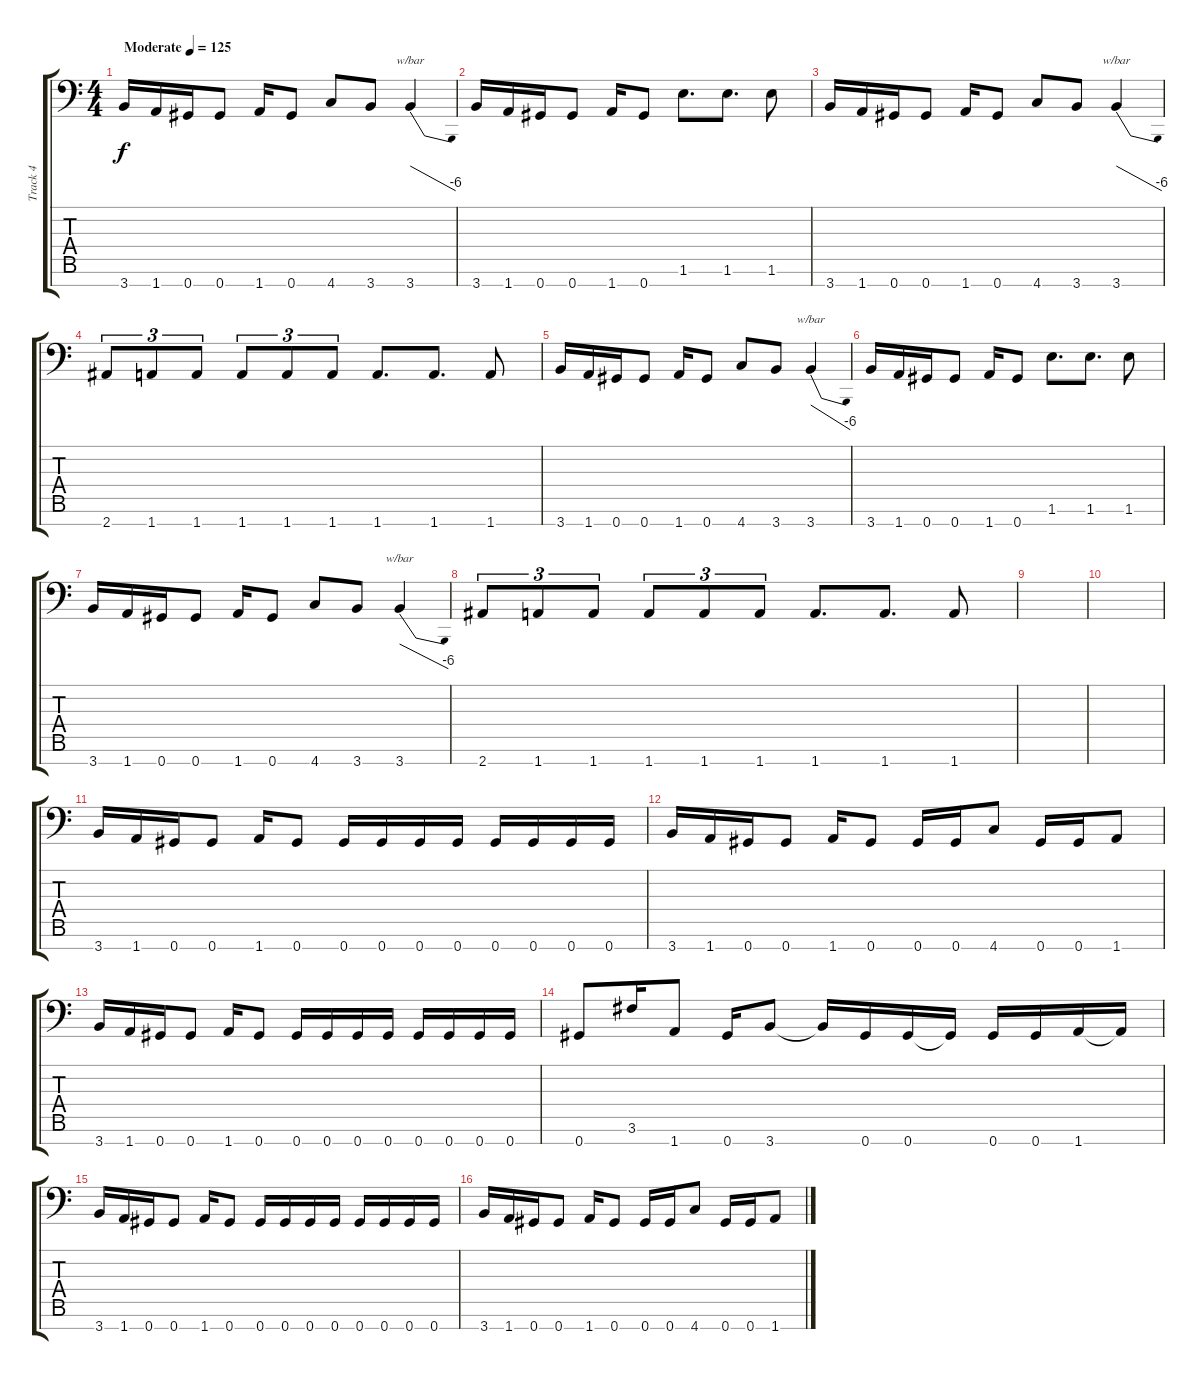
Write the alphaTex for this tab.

\track ("Track 4" "Track 4") {instrument electricbassfinger}
\staff {score tabs}
\tuning (Eb4 Bb3 Gb3 Db3 Ab2 Eb2 Ab1) {hide}
\ts (4 4)
\tempo (125 "Moderate")
\clef f4
\ks c
3.7.16{dy f instrument electricbassfinger} 1.7.16 0.7.16 0.7.8 1.7.16 0.7.8 4.7.8 3.7.8 3.7.4{tbe (dive default 0 0 60 -24)} |
3.7.16 1.7.16 0.7.16 0.7.8 1.7.16 0.7.8 1.6.8{d} 1.6.8{d} 1.6.8 |
3.7.16 1.7.16 0.7.16 0.7.8 1.7.16 0.7.8 4.7.8 3.7.8 3.7.4{tbe (dive default 0 0 60 -24)} |
2.7.8{tu (3 2)} 1.7.8{tu (3 2)} 1.7.8{tu (3 2)} 1.7.8{tu (3 2)} 1.7.8{tu (3 2)} 1.7.8{tu (3 2)} 1.7.8{d} 1.7.8{d} 1.7.8 |
3.7.16 1.7.16 0.7.16 0.7.8 1.7.16 0.7.8 4.7.8 3.7.8 3.7.4{tbe (dive default 0 0 60 -24)} |
3.7.16 1.7.16 0.7.16 0.7.8 1.7.16 0.7.8 1.6.8{d} 1.6.8{d} 1.6.8 |
3.7.16 1.7.16 0.7.16 0.7.8 1.7.16 0.7.8 4.7.8 3.7.8 3.7.4{tbe (dive default 0 0 60 -24)} |
2.7.8{tu (3 2)} 1.7.8{tu (3 2)} 1.7.8{tu (3 2)} 1.7.8{tu (3 2)} 1.7.8{tu (3 2)} 1.7.8{tu (3 2)} 1.7.8{d} 1.7.8{d} 1.7.8 |
|
|
3.7.16 1.7.16 0.7.16 0.7.8 1.7.16 0.7.8 0.7.16 0.7.16 0.7.16 0.7.16 0.7.16 0.7.16 0.7.16 0.7.16 |
3.7.16 1.7.16 0.7.16 0.7.8 1.7.16 0.7.8 0.7.16 0.7.16 4.7.8 0.7.16 0.7.16 1.7.8 |
3.7.16 1.7.16 0.7.16 0.7.8 1.7.16 0.7.8 0.7.16 0.7.16 0.7.16 0.7.16 0.7.16 0.7.16 0.7.16 0.7.16 |
0.7.8 3.6.16 1.7.8 0.7.16 3.7.8 3.7{t}.16 0.7.16 0.7.16 0.7{t}.16 0.7.16 0.7.16 1.7.16 1.7{t}.16 |
3.7.16 1.7.16 0.7.16 0.7.8 1.7.16 0.7.8 0.7.16 0.7.16 0.7.16 0.7.16 0.7.16 0.7.16 0.7.16 0.7.16 |
3.7.16 1.7.16 0.7.16 0.7.8 1.7.16 0.7.8 0.7.16 0.7.16 4.7.8 0.7.16 0.7.16 1.7.8
